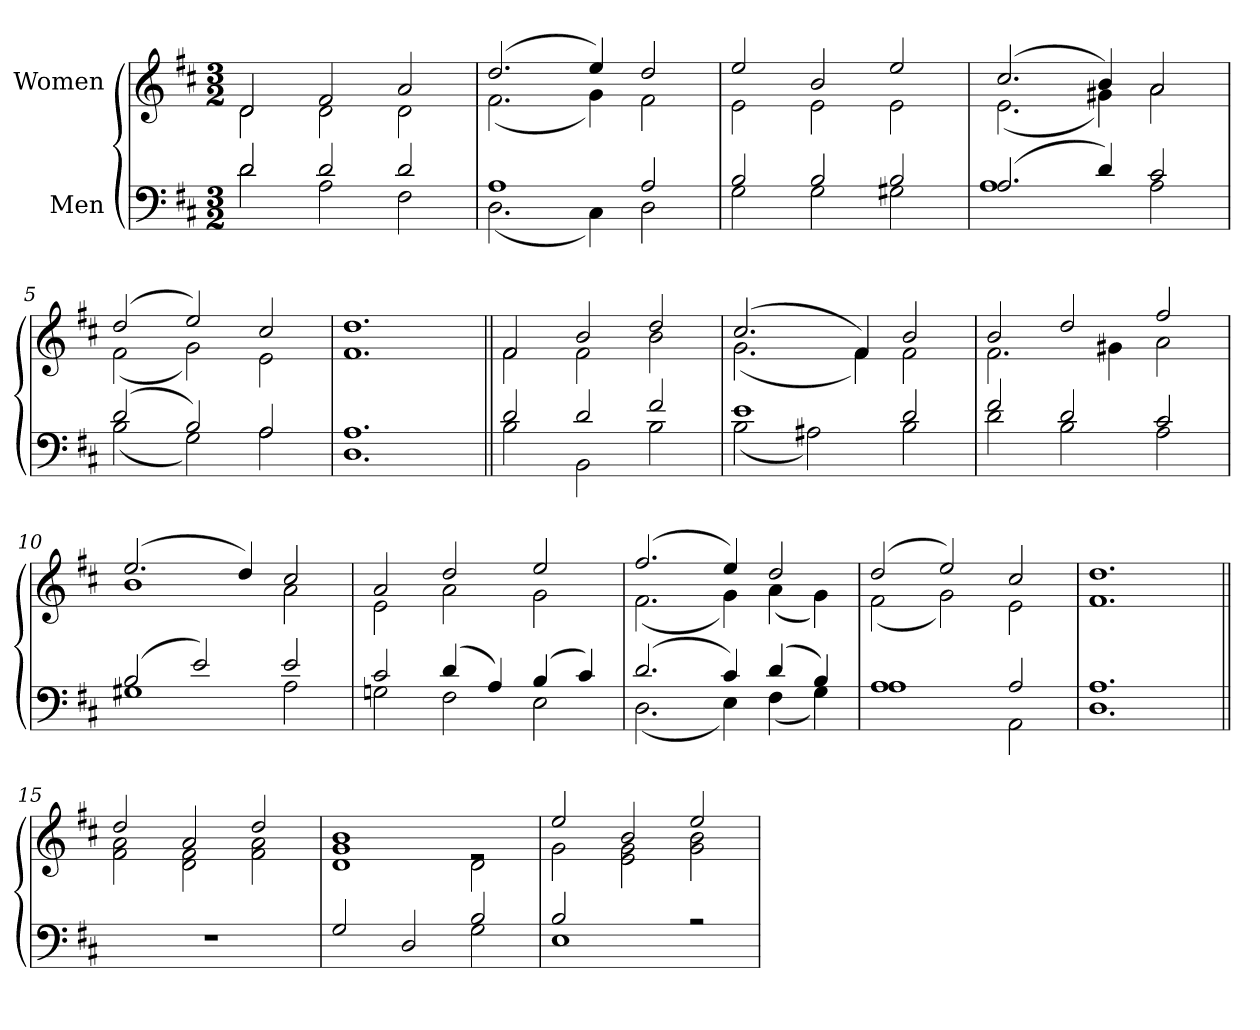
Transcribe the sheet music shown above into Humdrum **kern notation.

**kern	**kern
*part2	*part1
*staff2	*staff1
*I"Men	*I"Women
*clefF4	*clefG2
*k[f#c#]	*k[f#c#]
*M3/2	*M3/2
=1	=1
*^	*^
2d/	2d\	2d/	2d\
2d/	2A\	2f#/	2d\
2d/	2F#\	2a/	2d\
=2	=2	=2	=2
1A	(<2.D\	(>2.dd/	(<2.f#\
.	4C#\)	4ee/)	4g\)
2A/	2D\	2dd/	2f#\
=3	=3	=3	=3
2B/	2G\	2ee/	2e\
2B/	2G\	2b/	2e\
2B/	2G#X\	2ee/	2e\
=4	=4	=4	=4
(>2.A/	1A	(>2.cc#/	(<2.e\
4d/)	.	4b/)	4g#X\)
2c#/	2A\	2a/	2a\
!!LO:LB:g=z	!!
=5	=5	=5	=5
(>2d/	(<2B\	(>2dd/	(<2f#\
2B/)	2G\)	2ee/)	2g\)
2A/	2A\	2cc#/	2e\
=6	=6	=6	=6
1.A	1.D	1.dd	1.f#
=7||	=7||	=7||	=7||
2d/	2B\	2f#/	2f#\
2d/	2BB\	2b/	2f#\
2f#/	2B\	2dd/	2b\
=8	=8	=8	=8
1e	(<2B\	(>2.cc#/	(<2.g\
.	2A#X\)	.	.
.	.	4f#/)	4f#\)
2d/	2B\	2b/	2f#\
=9	=9	=9	=9
2f#/	2d\	2b/	2.f#\
2d/	2B\	2dd/	.
.	.	.	4g#X\
2c#/	2A\	2ff#/	2a\
!!LO:LB:g=z	!!
=10	=10	=10	=10
(>2B/	1G#X	(>2.ee/	1b
2e/)	.	.	.
.	.	4dd/)	.
2e/	2A\	2cc#/	2a\
=11	=11	=11	=11
2c#/	2Gn\	2a/	2e\
(>4d/	2F#\	2dd/	2a\
4A/)	.	.	.
(>4B/	2E\	2ee/	2g\
4c#/)	.	.	.
=12	=12	=12	=12
(>2.d/	(<2.D\	(>2.ff#/	(<2.f#\
4c#/)	4E\)	4ee/)	4g\)
(>4d/	(<4F#\	2dd/	(<4a\
4B/)	4G\)	.	4g\)
=13	=13	=13	=13
1A	1A	(>2dd/	(<2f#\
.	.	2ee/)	2g\)
2A/	2AA\	2cc#/	2e\
!!LO:LB:g=z	!!
=14	=14	=14	=14
1.A	1.D	1.dd	1.f#
*v	*v	*	*
=15||	=15||	=15||
1.r	2dd/	2f#\ 2a\
.	2a/	2d\ 2f#\
.	2dd/	2f#\ 2a\
=16	=16	=16
*^	*	*
2G/	1ryy	1b	1d 1g
2D/	.	.	.
2B/	2G\	2re	2d\
=17	=17	=17	=17
2B/	1E	2ee/	2g\
1ryy	.	2b/	2e\ 2g\
.	2rA	2ee/	2g\ 2b\
*v	*v	*	*
*	*v	*v
=	=
*-	*-
